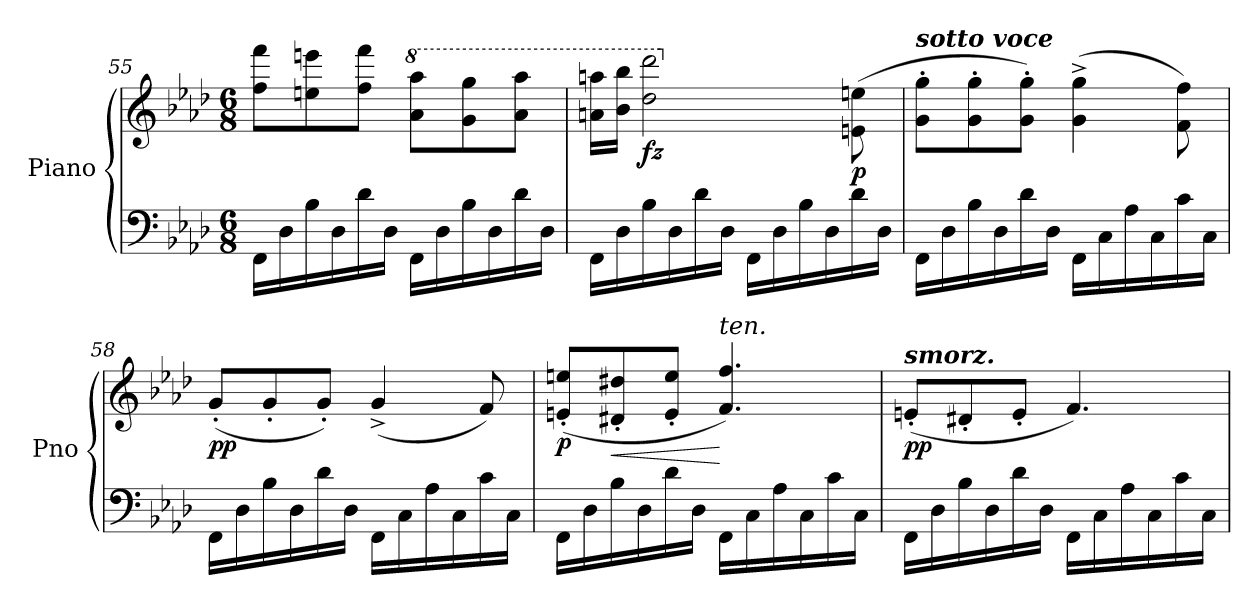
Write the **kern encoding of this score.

**kern	**kern	**dynam
*part1	*part1	*part1
*staff2	*staff1	*staff1/2
*I"Piano	*	*
*I'Pno	*	*
*clefF4	*clefG2	*
*k[b-e-a-d-]	*k[b-e-a-d-]	*
*M6/8	*M6/8	*
=55	=55	=55
16FF\LL	8ff\ 8fff\L	.
16D-\	.	.
16B-\	8een\ 8eeen\	.
16D-\	.	.
16d-\	8ff\ 8fff\J	.
16D-\JJ	.	.
*	*8va	*
16FF\LL	8aa-\ 8aaa-\L	.
16D-\	.	.
16B-\	8gg\ 8ggg\	.
16D-\	.	.
16d-\	8aa-\ 8aaa-\J	.
16D-\JJ	.	.
=56	=56	=56
16FF\LL	16aan\ 16aaan\LL	.
16D-\	16bb-\ 16bbb-\JJ	.
!	!	!LO:DY:b
16B-\	2ddd-\ 2dddd-\	fz
16D-\	.	.
16d-\	.	.
16D-\JJ	.	.
16FF\LL	.	.
16D-\	.	.
16B-\	.	.
16D-\	.	.
*	*X8va	*
!	!	!LO:DY:b
16d-\	(>8en\ 8een\	p
16D-\JJ	.	.
=57	=57	=57
!	!LO:TX:a:Bi:t=sotto voce	!
16FF\LL	8g\' 8gg\'L	.
16D-\	.	.
16B-\	8g\' 8gg\'	.
16D-\	.	.
16d-\	8g\' 8gg\'J)	.
16D-\JJ	.	.
16FF\LL	(>4g\^ 4gg\^	.
16C\	.	.
16A-\	.	.
16C\	.	.
16c\	8f\ 8ff\)	.
16C\JJ	.	.
!!LO:PB:g=z
=58	=58	=58
!	!	!LO:DY:b
16FF\LL	(<8g'/L	pp
16D-\	.	.
16B-\	8g'/	.
16D-\	.	.
16d-\	8g'/J)	.
16D-\JJ	.	.
16FF\LL	(<4g^/	.
16C\	.	.
16A-\	.	.
16C\	.	.
16c\	8f/)	.
16C\JJ	.	.
=59	=59	=59
!	!	!LO:DY:b
16FF\LL	(<8en/' 8een/'L	p
16D-\	.	.
!	!	!LO:HP:b
16B-\	8d#X/' 8dd#X/'	<
16D-\	.	.
16d-\	8e/' 8ee/'J	.
16D-\JJ	.	.
!	!LO:TX:a:i:t=ten.	!
16FF\LL	4.f/ 4.ff/)	[
16C\	.	.
16A-\	.	.
16C\	.	.
16c\	.	.
16C\JJ	.	.
=60	=60	=60
!	!LO:TX:a:Bi:t=smorz.	!
!	!	!LO:DY:b
16FF\LL	(<8en'/L	pp
16D-\	.	.
16B-\	8d#X'/	.
16D-\	.	.
16d-\	8e'/J	.
16D-\JJ	.	.
16FF\LL	4.f/)	.
16C\	.	.
16A-\	.	.
16C\	.	.
16c\	.	.
16C\JJ	.	.
=	=	=
*-	*-	*-
